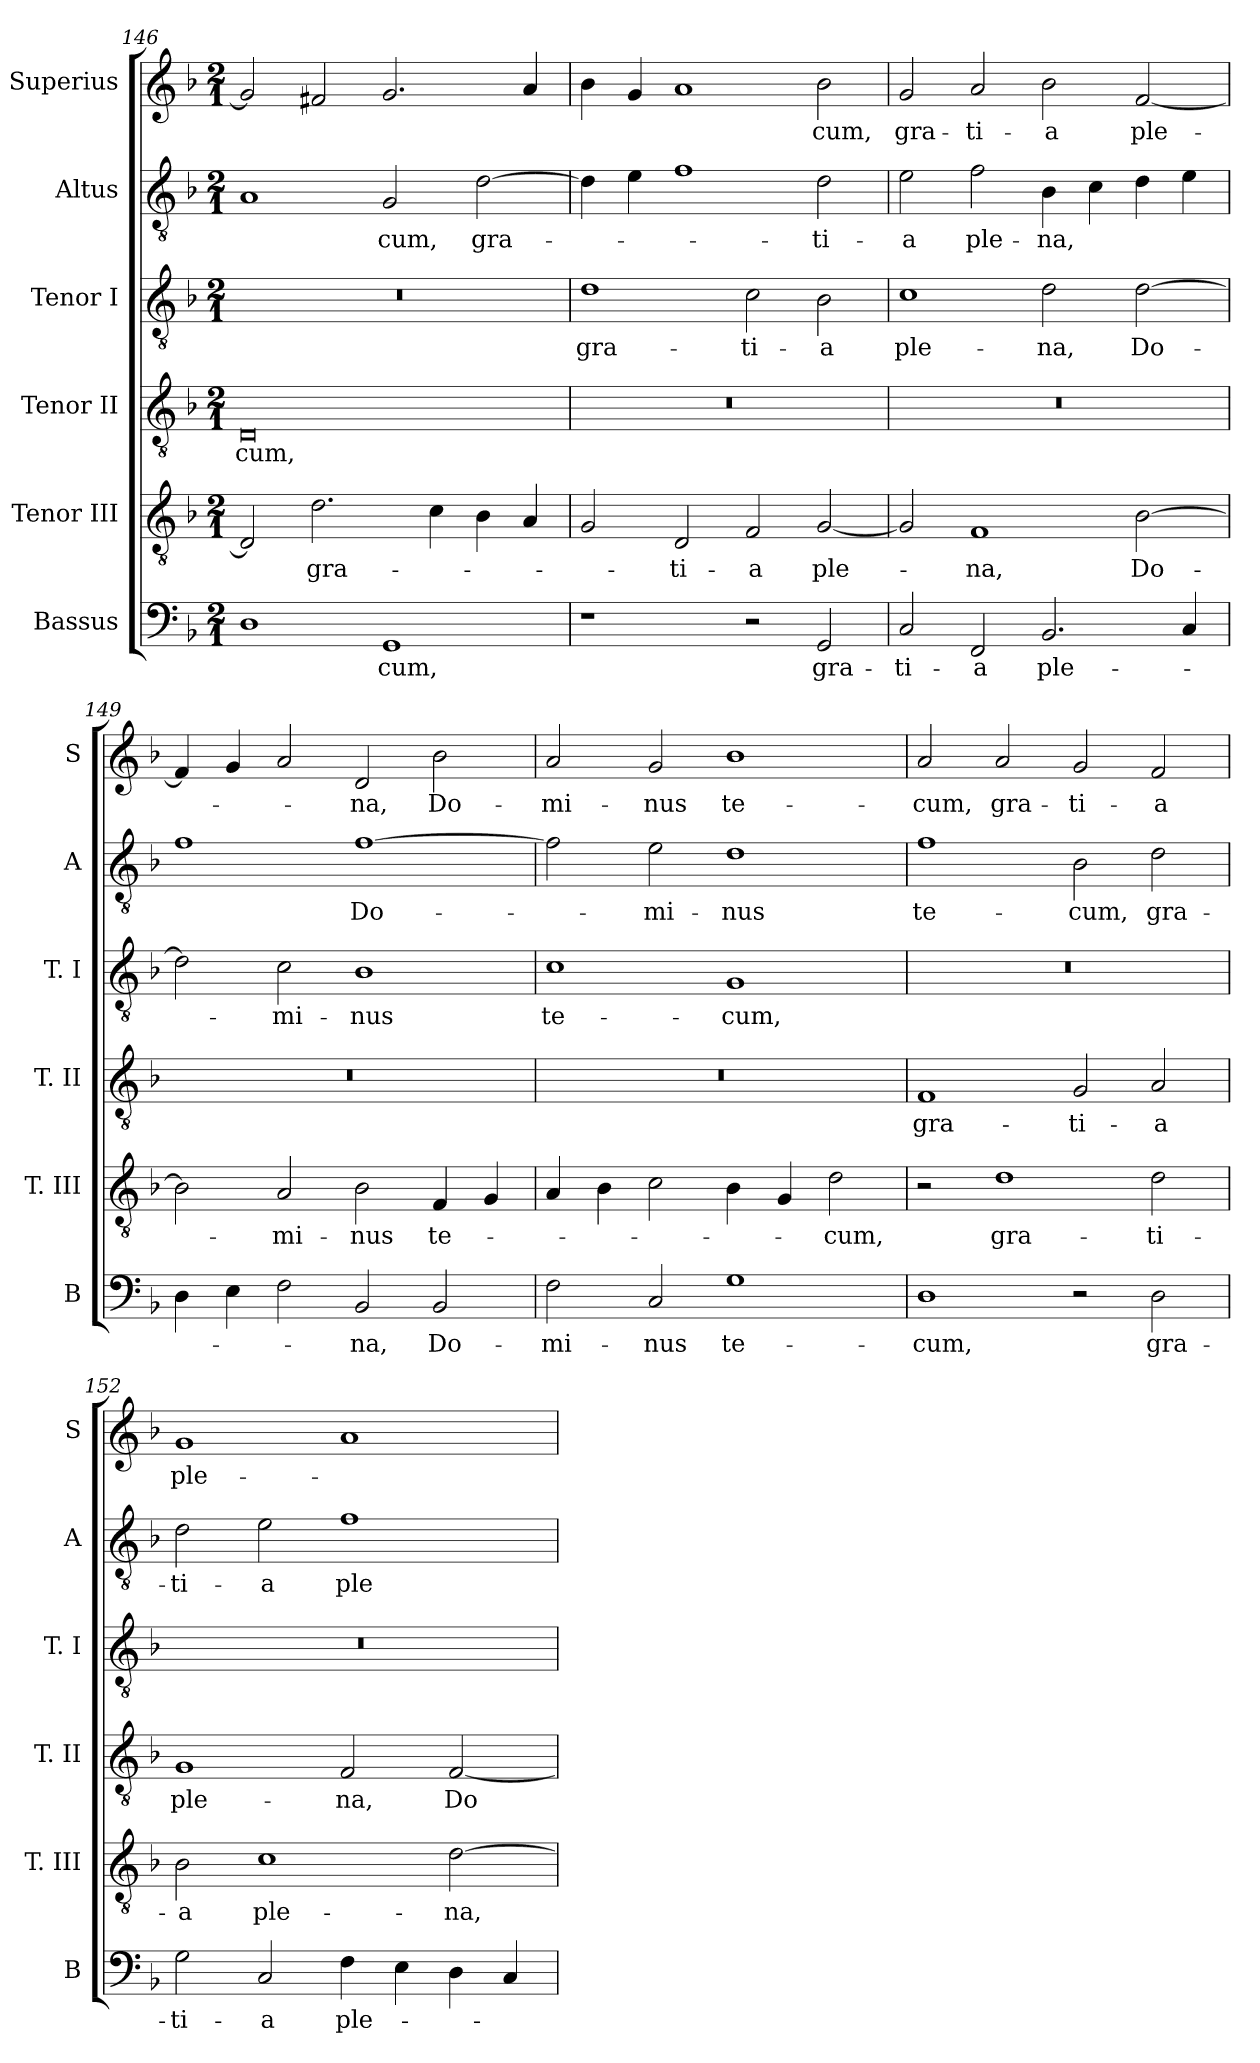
**kern	**text	**kern	**text	**kern	**text	**kern	**text	**kern	**text	**kern	**text
*part6	*part6	*part5	*part5	*part4	*part4	*part3	*part3	*part2	*part2	*part1	*part1
*staff6	*staff6	*staff5	*staff5	*staff4	*staff4	*staff3	*staff3	*staff2	*staff2	*staff1	*staff1
*I"Bassus	*	*I"Tenor III	*	*I"Tenor II	*	*I"Tenor I	*	*I"Altus	*	*I"Superius	*
*I'B	*	*I'T. III	*	*I'T. II	*	*I'T. I	*	*I'A	*	*I'S	*
*clefF4	*	*clefGv2	*	*clefGv2	*	*clefGv2	*	*clefGv2	*	*clefG2	*
*k[b-]	*	*k[b-]	*	*k[b-]	*	*k[b-]	*	*k[b-]	*	*k[b-]	*
*F:	*	*F:	*	*F:	*	*F:	*	*F:	*	*F:	*
*M2/1	*	*M2/1	*	*M2/1	*	*M2/1	*	*M2/1	*	*M2/1	*
=146	=146	=146	=146	=146	=146	=146	=146	=146	=146	=146	=146
1D	.	2D]	.	0D	-cum,	0r	.	1A	.	2g]	.
.	.	2.d	gra-	.	.	.	.	.	.	2f#X	.
1GG	-cum,	.	.	.	.	.	.	2G	-cum,	2.g	.
.	.	4c	.	.	.	.	.	.	.	.	.
.	.	4B-	.	.	.	.	.	[2d	gra-	.	.
.	.	4A	.	.	.	.	.	.	.	4a	.
=147	=147	=147	=147	=147	=147	=147	=147	=147	=147	=147	=147
1r	.	2G	.	0r	.	1d	gra-	4d]	.	4b-	.
.	.	.	.	.	.	.	.	4e	.	4g	.
.	.	2D	-ti-	.	.	.	.	1f	.	1a	.
2r	.	2F	-a	.	.	2c	-ti-	.	.	.	.
2GG	gra-	[2G	ple-	.	.	2B-	-a	2d	-ti-	2b-	-cum,
=148	=148	=148	=148	=148	=148	=148	=148	=148	=148	=148	=148
2C	-ti-	2G]	.	0r	.	1c	ple-	2e	-a	2g	gra-
2FF	-a	1F	-na,	.	.	.	.	2f	ple-	2a	-ti-
2.BB-	ple-	.	.	.	.	2d	-na,	4B-	-na,	2b-	-a
.	.	.	.	.	.	.	.	4c	.	.	.
.	.	[2B-	Do-	.	.	[2d	Do-	4d	.	[2f	ple-
4C	.	.	.	.	.	.	.	4e	.	.	.
=149	=149	=149	=149	=149	=149	=149	=149	=149	=149	=149	=149
4D	.	2B-]	.	0r	.	2d]	.	1f	.	4f]	.
4E	.	.	.	.	.	.	.	.	.	4g	.
2F	.	2A	-mi-	.	.	2c	-mi-	.	.	2a	.
2BB-	-na,	2B-	-nus	.	.	1B-	-nus	[1f	Do-	2d	-na,
2BB-	Do-	4F	te-	.	.	.	.	.	.	2b-	Do-
.	.	4G	.	.	.	.	.	.	.	.	.
=150	=150	=150	=150	=150	=150	=150	=150	=150	=150	=150	=150
2F	-mi-	4A	.	0r	.	1c	te-	2f]	.	2a	-mi-
.	.	4B-	.	.	.	.	.	.	.	.	.
2C	-nus	2c	.	.	.	.	.	2e	-mi-	2g	-nus
1G	te-	4B-	.	.	.	1G	-cum,	1d	-nus	1b-	te-
.	.	4G	.	.	.	.	.	.	.	.	.
.	.	2d	-cum,	.	.	.	.	.	.	.	.
=151	=151	=151	=151	=151	=151	=151	=151	=151	=151	=151	=151
1D	-cum,	2r	.	1F	gra-	0r	.	1f	te-	2a	-cum,
.	.	1d	gra-	.	.	.	.	.	.	2a	gra-
2r	.	.	.	2G	-ti-	.	.	2B-	-cum,	2g	-ti-
2D	gra-	2d	-ti-	2A	-a	.	.	2d	gra-	2f	-a
=152	=152	=152	=152	=152	=152	=152	=152	=152	=152	=152	=152
2G	-ti-	2B-	-a	1G	ple-	0r	.	2d	-ti-	1g	ple-
2C	-a	1c	ple-	.	.	.	.	2e	-a	.	.
4F	ple-	.	.	2F	-na,	.	.	1f	ple-	1a	.
4E	.	.	.	.	.	.	.	.	.	.	.
4D	.	[2d	-na,	[2F	Do-	.	.	.	.	.	.
4C	.	.	.	.	.	.	.	.	.	.	.
=	=	=	=	=	=	=	=	=	=	=	=
*-	*-	*-	*-	*-	*-	*-	*-	*-	*-	*-	*-
